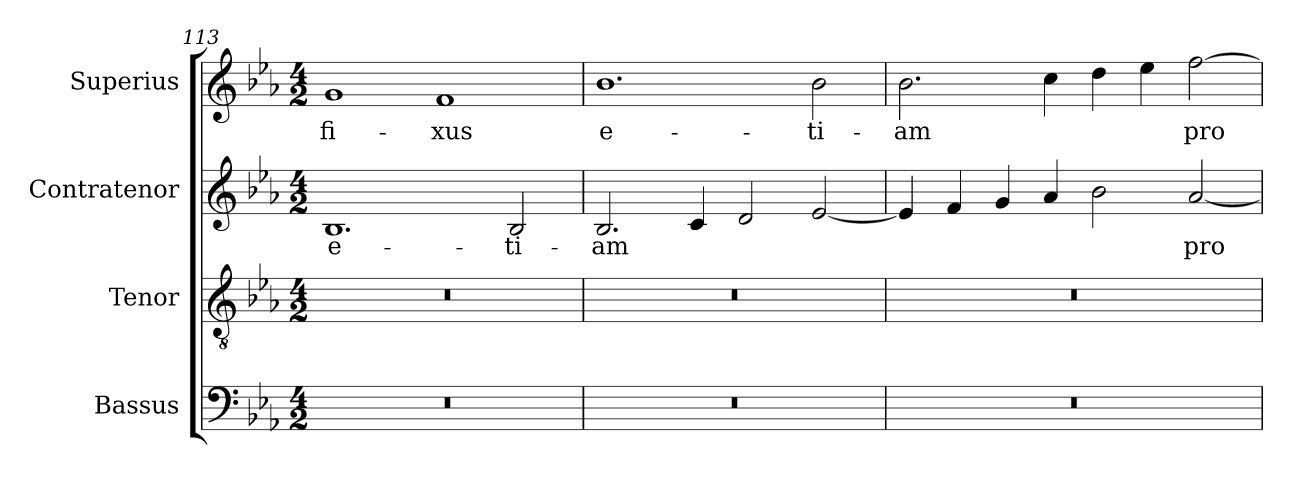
**kern	**kern	**kern	**text	**kern	**text
*part4	*part3	*part2	*part2	*part1	*part1
*staff4	*staff3	*staff2	*staff2	*staff1	*staff1
*I"Bassus	*I"Tenor	*I"Contratenor	*	*I"Superius	*
*I'B.	*I'T.	*	*	*	*
*clefF4	*clefGv2	*clefG2	*	*clefG2	*
*	*ITrd7c12	*ITrd7c12	*	*	*
*k[b-e-a-]	*k[b-e-a-]	*k[b-e-a-]	*	*k[b-e-a-]	*
*E-:	*E-:	*E-:	*	*E-:	*
*M4/2	*M4/2	*M4/2	*	*M4/2	*
=113	=113	=113	=113	=113	=113
!LO:N:vis=1	!LO:N:vis=1	!	!	!	!
!	!	!	!LO:LY:b:color=#000000	!	!
!	!	!	!	!	!LO:LY:b:color=#000000
0r	0r	1.BB-i	e-	1gi	-fi-
!	!	!	!	!	!LO:LY:b:color=#000000
.	.	.	.	1fi	-xus
!	!	!	!LO:LY:b:color=#000000	!	!
.	.	2BB-i/	-ti-	.	.
=114	=114	=114	=114	=114	=114
!LO:N:vis=1	!LO:N:vis=1	!	!	!	!
!	!	!	!LO:LY:b:color=#000000	!	!
!	!	!	!	!	!LO:LY:b:color=#000000
0r	0r	2.BB-i/	-am	1.b-i	e-
.	.	4Ci/	.	.	.
.	.	2Di/	.	.	.
!	!	!	!	!	!LO:LY:b:color=#000000
.	.	[<2E-i/	.	2b-i\	-ti-
=115	=115	=115	=115	=115	=115
!LO:N:vis=1	!LO:N:vis=1	!	!	!	!
!	!	!	!	!	!LO:LY:b:color=#000000
0r	0r	4E-i/]	.	2.b-i\	-am
.	.	4Fi/	.	.	.
.	.	4Gi/	.	.	.
.	.	4A-i/	.	4cci\	.
.	.	2B-i\	.	4ddi\	.
.	.	.	.	4ee-i\	.
!	!	!	!LO:LY:b:color=#000000	!	!
!	!	!	!	!	!LO:LY:b:color=#000000
.	.	[<2A-i/	pro	[>2ffi\	pro
=	=	=	=	=	=
*-	*-	*-	*-	*-	*-
